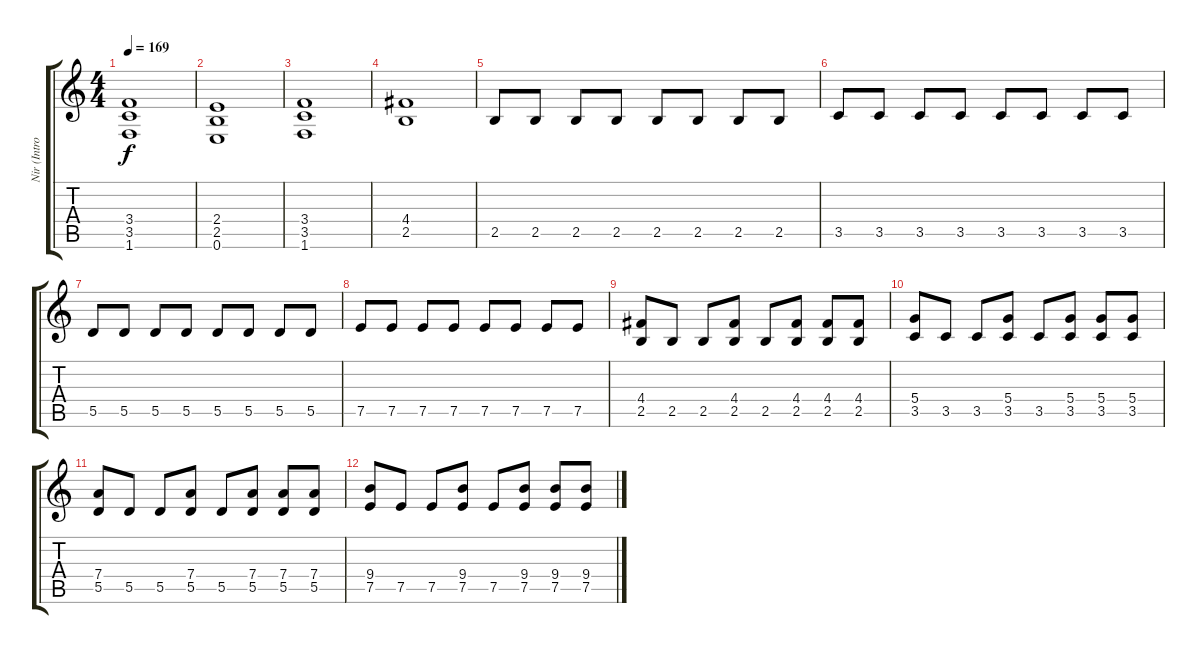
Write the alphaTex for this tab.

\track ("Nir (Intro)" "Nir (Intro") {instrument acousticguitarsteel}
\staff {score tabs}
\tuning (E4 B3 G3 D3 A2 E2) {hide}
\ts (4 4)
\tempo 169
\clef g2
\ks c
(3.4 3.5 1.6).1{dy f instrument acousticguitarsteel} |
(2.4 2.5 0.6).1 |
(3.4 3.5 1.6).1 |
(4.4 2.5).1 |
2.5.8 2.5.8 2.5.8 2.5.8 2.5.8 2.5.8 2.5.8 2.5.8 |
3.5.8 3.5.8 3.5.8 3.5.8 3.5.8 3.5.8 3.5.8 3.5.8 |
5.5.8 5.5.8 5.5.8 5.5.8 5.5.8 5.5.8 5.5.8 5.5.8 |
7.5.8 7.5.8 7.5.8 7.5.8 7.5.8 7.5.8 7.5.8 7.5.8 |
(4.4 2.5).8 2.5.8 2.5.8 (4.4 2.5).8 2.5.8 (4.4 2.5).8 (4.4 2.5).8 (4.4 2.5).8 |
(5.4 3.5).8 3.5.8 3.5.8 (5.4 3.5).8 3.5.8 (5.4 3.5).8 (5.4 3.5).8 (5.4 3.5).8 |
(7.4 5.5).8 5.5.8 5.5.8 (7.4 5.5).8 5.5.8 (7.4 5.5).8 (7.4 5.5).8 (7.4 5.5).8 |
(9.4 7.5).8 7.5.8 7.5.8 (9.4 7.5).8 7.5.8 (9.4 7.5).8 (9.4 7.5).8 (9.4 7.5).8
